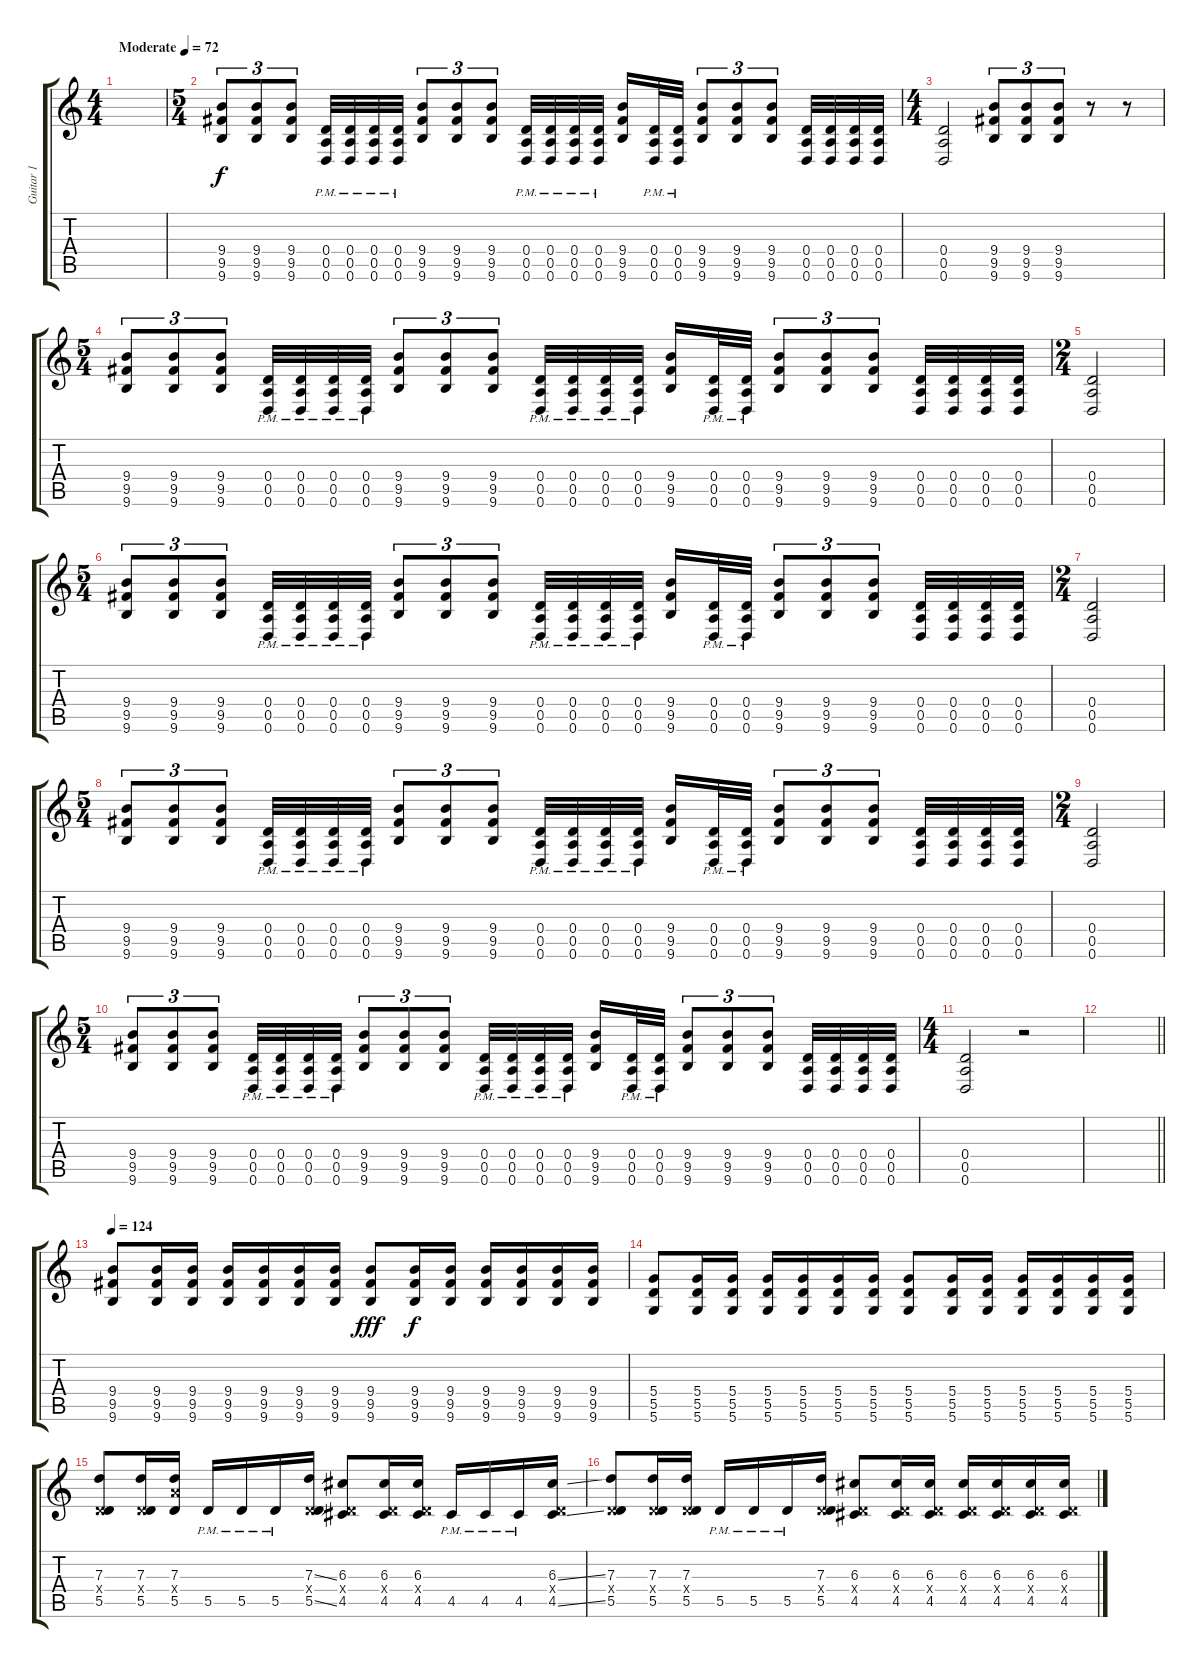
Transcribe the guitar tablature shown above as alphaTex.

\track ("Guitar 1" "Guitar 1") {instrument distortionguitar}
\staff {score tabs}
\tuning (E4 B3 G3 D3 A2 D2) {hide}
\ts (4 4)
\section ("" "")
\tempo (72 "Moderate")
\clef g2
\ks c
|
\ts (5 4)
(9.4 9.5 9.6).8{tu (3 2) volume 10} (9.4 9.5 9.6).8{tu (3 2)} (9.4 9.5 9.6).8{tu (3 2)} (0.4{pm} 0.5{pm} 0.6{pm}).32 (0.4{pm} 0.5{pm} 0.6{pm}).32 (0.4{pm} 0.5{pm} 0.6{pm}).32 (0.4{pm} 0.5{pm} 0.6{pm}).32 (9.4 9.5 9.6).8{tu (3 2)} (9.4 9.5 9.6).8{tu (3 2)} (9.4 9.5 9.6).8{tu (3 2)} (0.4{pm} 0.5{pm} 0.6{pm}).32 (0.4{pm} 0.5{pm} 0.6{pm}).32 (0.4{pm} 0.5{pm} 0.6{pm}).32 (0.4{pm} 0.5{pm} 0.6{pm}).32 (9.4 9.5 9.6).16 (0.4{pm} 0.5{pm} 0.6{pm}).32 (0.4{pm} 0.5{pm} 0.6{pm}).32 (9.4 9.5 9.6).8{tu (3 2)} (9.4 9.5 9.6).8{tu (3 2)} (9.4 9.5 9.6).8{tu (3 2)} (0.4 0.5 0.6).32 (0.4 0.5 0.6).32 (0.4 0.5 0.6).32 (0.4 0.5 0.6).32 |
\ts (4 4)
(0.4 0.5 0.6).2 (9.4 9.5 9.6).8{tu (3 2) volume 13} (9.4 9.5 9.6).8{tu (3 2)} (9.4 9.5 9.6).8{tu (3 2)} r.8 r.8 |
\ts (5 4)
(9.4 9.5 9.6).8{tu (3 2)} (9.4 9.5 9.6).8{tu (3 2)} (9.4 9.5 9.6).8{tu (3 2)} (0.4{pm} 0.5{pm} 0.6{pm}).32 (0.4{pm} 0.5{pm} 0.6{pm}).32 (0.4{pm} 0.5{pm} 0.6{pm}).32 (0.4{pm} 0.5{pm} 0.6{pm}).32 (9.4 9.5 9.6).8{tu (3 2)} (9.4 9.5 9.6).8{tu (3 2)} (9.4 9.5 9.6).8{tu (3 2)} (0.4{pm} 0.5{pm} 0.6{pm}).32 (0.4{pm} 0.5{pm} 0.6{pm}).32 (0.4{pm} 0.5{pm} 0.6{pm}).32 (0.4{pm} 0.5{pm} 0.6{pm}).32 (9.4 9.5 9.6).16 (0.4{pm} 0.5{pm} 0.6{pm}).32 (0.4{pm} 0.5{pm} 0.6{pm}).32 (9.4 9.5 9.6).8{tu (3 2)} (9.4 9.5 9.6).8{tu (3 2)} (9.4 9.5 9.6).8{tu (3 2)} (0.4 0.5 0.6).32 (0.4 0.5 0.6).32 (0.4 0.5 0.6).32 (0.4 0.5 0.6).32 |
\ts (2 4)
(0.4 0.5 0.6).2 |
\ts (5 4)
(9.4 9.5 9.6).8{tu (3 2)} (9.4 9.5 9.6).8{tu (3 2)} (9.4 9.5 9.6).8{tu (3 2)} (0.4{pm} 0.5{pm} 0.6{pm}).32 (0.4{pm} 0.5{pm} 0.6{pm}).32 (0.4{pm} 0.5{pm} 0.6{pm}).32 (0.4{pm} 0.5{pm} 0.6{pm}).32 (9.4 9.5 9.6).8{tu (3 2)} (9.4 9.5 9.6).8{tu (3 2)} (9.4 9.5 9.6).8{tu (3 2)} (0.4{pm} 0.5{pm} 0.6{pm}).32 (0.4{pm} 0.5{pm} 0.6{pm}).32 (0.4{pm} 0.5{pm} 0.6{pm}).32 (0.4{pm} 0.5{pm} 0.6{pm}).32 (9.4 9.5 9.6).16 (0.4{pm} 0.5{pm} 0.6{pm}).32 (0.4{pm} 0.5{pm} 0.6{pm}).32 (9.4 9.5 9.6).8{tu (3 2)} (9.4 9.5 9.6).8{tu (3 2)} (9.4 9.5 9.6).8{tu (3 2)} (0.4 0.5 0.6).32 (0.4 0.5 0.6).32 (0.4 0.5 0.6).32 (0.4 0.5 0.6).32 |
\ts (2 4)
(0.4 0.5 0.6).2 |
\ts (5 4)
(9.4 9.5 9.6).8{tu (3 2)} (9.4 9.5 9.6).8{tu (3 2)} (9.4 9.5 9.6).8{tu (3 2)} (0.4{pm} 0.5{pm} 0.6{pm}).32 (0.4{pm} 0.5{pm} 0.6{pm}).32 (0.4{pm} 0.5{pm} 0.6{pm}).32 (0.4{pm} 0.5{pm} 0.6{pm}).32 (9.4 9.5 9.6).8{tu (3 2)} (9.4 9.5 9.6).8{tu (3 2)} (9.4 9.5 9.6).8{tu (3 2)} (0.4{pm} 0.5{pm} 0.6{pm}).32 (0.4{pm} 0.5{pm} 0.6{pm}).32 (0.4{pm} 0.5{pm} 0.6{pm}).32 (0.4{pm} 0.5{pm} 0.6{pm}).32 (9.4 9.5 9.6).16 (0.4{pm} 0.5{pm} 0.6{pm}).32 (0.4{pm} 0.5{pm} 0.6{pm}).32 (9.4 9.5 9.6).8{tu (3 2)} (9.4 9.5 9.6).8{tu (3 2)} (9.4 9.5 9.6).8{tu (3 2)} (0.4 0.5 0.6).32 (0.4 0.5 0.6).32 (0.4 0.5 0.6).32 (0.4 0.5 0.6).32 |
\ts (2 4)
(0.4 0.5 0.6).2 |
\ts (5 4)
(9.4 9.5 9.6).8{tu (3 2)} (9.4 9.5 9.6).8{tu (3 2)} (9.4 9.5 9.6).8{tu (3 2)} (0.4{pm} 0.5{pm} 0.6{pm}).32 (0.4{pm} 0.5{pm} 0.6{pm}).32 (0.4{pm} 0.5{pm} 0.6{pm}).32 (0.4{pm} 0.5{pm} 0.6{pm}).32 (9.4 9.5 9.6).8{tu (3 2)} (9.4 9.5 9.6).8{tu (3 2)} (9.4 9.5 9.6).8{tu (3 2)} (0.4{pm} 0.5{pm} 0.6{pm}).32 (0.4{pm} 0.5{pm} 0.6{pm}).32 (0.4{pm} 0.5{pm} 0.6{pm}).32 (0.4{pm} 0.5{pm} 0.6{pm}).32 (9.4 9.5 9.6).16 (0.4{pm} 0.5{pm} 0.6{pm}).32 (0.4{pm} 0.5{pm} 0.6{pm}).32 (9.4 9.5 9.6).8{tu (3 2)} (9.4 9.5 9.6).8{tu (3 2)} (9.4 9.5 9.6).8{tu (3 2)} (0.4 0.5 0.6).32 (0.4 0.5 0.6).32 (0.4 0.5 0.6).32 (0.4 0.5 0.6).32 |
\ts (4 4)
(0.4 0.5 0.6).2{volume 0} r.2 |
\barLineRight lightlight
|
\section ("" "")
\tempo 124
(9.4 9.5 9.6).8{volume 13} (9.4 9.5 9.6).16 (9.4 9.5 9.6).16 (9.4 9.5 9.6).16 (9.4 9.5 9.6).16 (9.4 9.5 9.6).16 (9.4 9.5 9.6).16 (9.4 9.5 9.6).8{dy fff} (9.4 9.5 9.6).16{dy f} (9.4 9.5 9.6).16 (9.4 9.5 9.6).16 (9.4 9.5 9.6).16 (9.4 9.5 9.6).16 (9.4 9.5 9.6).16 |
(5.4 5.5 5.6).8 (5.4 5.5 5.6).16 (5.4 5.5 5.6).16 (5.4 5.5 5.6).16 (5.4 5.5 5.6).16 (5.4 5.5 5.6).16 (5.4 5.5 5.6).16 (5.4 5.5 5.6).8 (5.4 5.5 5.6).16 (5.4 5.5 5.6).16 (5.4 5.5 5.6).16 (5.4 5.5 5.6).16 (5.4 5.5 5.6).16 (5.4 5.5 5.6).16 |
(7.3 0.4{x} 5.5).8 (7.3 0.4{x} 5.5).16 (7.3 7.4{x} 5.5).16 5.5{pm}.16 5.5{pm}.16 5.5{pm}.16 (7.3{ss} 0.4{x} 5.5{ss}).16 (6.3 0.4{x} 4.5).8 (6.3 0.4{x} 4.5).16 (6.3 0.4{x} 4.5).16 4.5{pm}.16 4.5{pm}.16 4.5{pm}.16 (6.3{ss} 0.4{x} 4.5{ss}).16 |
(7.3 0.4{x} 5.5).8 (7.3 0.4{x} 5.5).16 (7.3 0.4{x} 5.5).16 5.5{pm}.16 5.5{pm}.16 5.5{pm}.16 (7.3 0.4{x} 5.5).16 (6.3 0.4{x} 4.5).8 (6.3 0.4{x} 4.5).16 (6.3 0.4{x} 4.5).16 (6.3 0.4{x} 4.5).16 (6.3 0.4{x} 4.5).16 (6.3 0.4{x} 4.5).16 (6.3 0.4{x} 4.5).16
